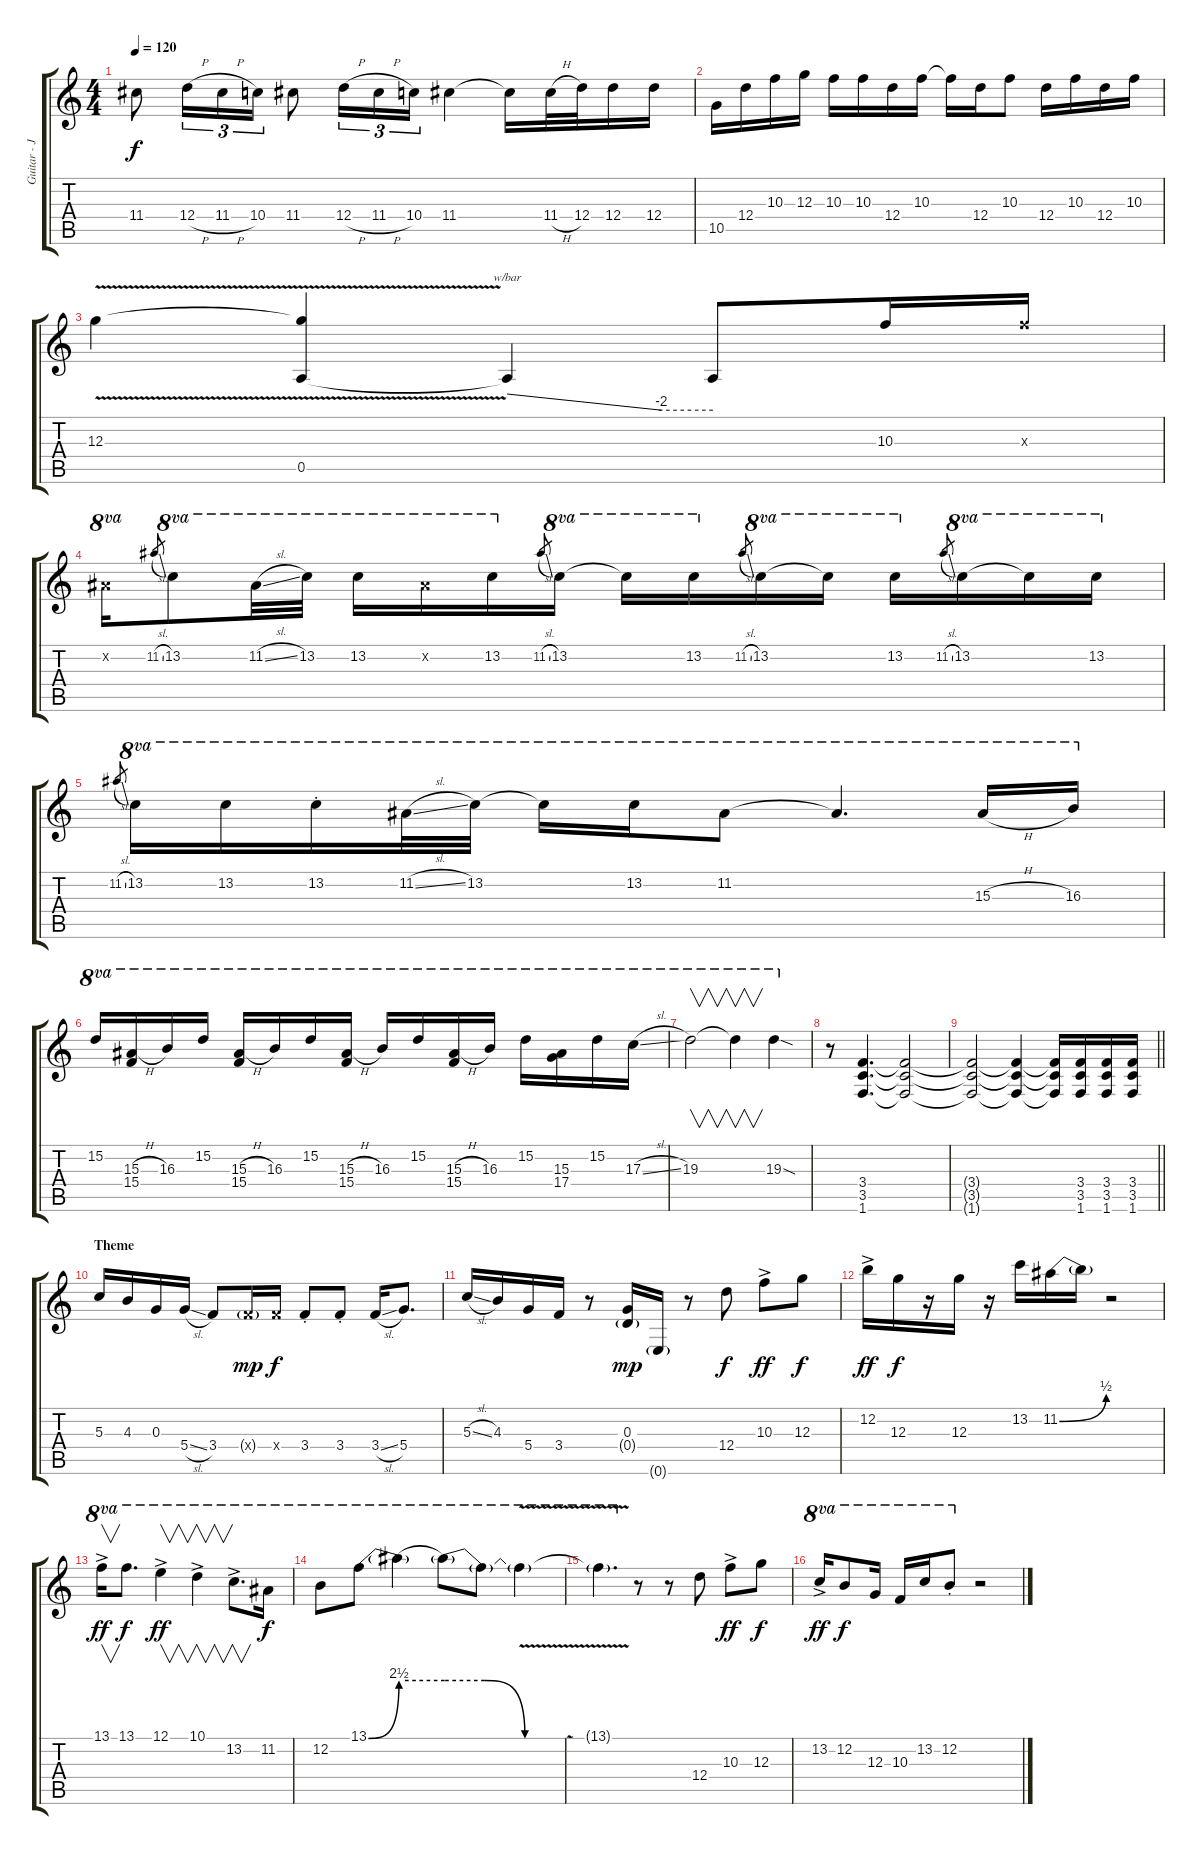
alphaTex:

\track ("Guitar - Jeff Beck" "Guitar - J") {instrument overdrivenguitar}
\staff {score tabs}
\tuning (E4 B3 G3 D3 A2 E2) {hide}
\ts (4 4)
\tempo 120
\clef g2
\ks c
11.4.8{dy f} 12.4{h}.16{tu (3 2)} 11.4{h}.16{tu (3 2)} 10.4.16{tu (3 2)} 11.4.8 12.4{h}.16{tu (3 2)} 11.4{h}.16{tu (3 2)} 10.4.16{tu (3 2)} 11.4.4 11.4{t}.16 11.4{h}.32 12.4.32 12.4.16 12.4.16 |
10.5.16 12.4.16 10.3.16 12.3.16 10.3.16 10.3.16 12.4.16 10.3.16 10.3{t}.16 12.4.16 10.3.8 12.4.16 10.3.16 12.4.16 10.3.16 |
12.3{v}.4 (12.3{t} 0.5).4 0.5{t}.4{tbe (custom default 0 0 45 -8 60 -8)} 0.5{t}.8 10.3.16 10.3{x}.16 |
11.2{x}.16{ot 8va} 11.2{sl}.8{gr} 13.2.8{ot 8va} 11.2{sl}.32{ot 8va} 13.2.32{ot 8va} 13.2.16{ot 8va} 11.2{x}.16{ot 8va} 13.2.16{ot 8va} 11.2{sl}.8{gr} 13.2.16{ot 8va} 13.2{t}.16{ot 8va} 13.2.16{ot 8va} 11.2{sl}.8{gr} 13.2.16{ot 8va} 13.2{t}.16{ot 8va} 13.2.16{ot 8va} 11.2{sl}.8{gr} 13.2.16{ot 8va} 13.2{t}.16{ot 8va} 13.2.16{ot 8va} |
11.2{sl}.8{gr} 13.2.16{ot 8va} 13.2.16{ot 8va} 13.2{st}.16{ot 8va} 11.2{sl}.32{ot 8va} 13.2.32{ot 8va} 13.2{t}.16{ot 8va} 13.2.16{ot 8va} 11.2.8{ot 8va} 11.2{t}.4{d ot 8va} 15.3{h}.16{ot 8va} 16.3.16{ot 8va} |
15.2.16{ot 8va} (15.3{h} 15.4).16{ot 8va} 16.3.16{ot 8va} 15.2.16{ot 8va} (15.3{h} 15.4).16{ot 8va} 16.3.16{ot 8va} 15.2.16{ot 8va} (15.3{h} 15.4).16{ot 8va} 16.3.16{ot 8va} 15.2.16{ot 8va} (15.3{h} 15.4).16{ot 8va} 16.3.16{ot 8va} 15.2.16{ot 8va} (15.3 17.4).16{ot 8va} 15.2.16{ot 8va} 17.3{sl}.16{ot 8va} |
19.3.2{v ot 8va} 19.3{t}.4{v ot 8va} 19.3{sod}.4{ot 8va} |
r.8 (3.4 3.5 1.6).4{d} (3.4{t} 3.5{t} 1.6{t}).2 |
\barLineRight lightlight
(3.4{t} 3.5{t} 1.6{t}).2 (3.4{t} 3.5{t} 1.6{t}).4 (3.4{t} 3.5{t} 1.6{t}).16 (3.4 3.5 1.6).16 (3.4 3.5 1.6).16 (3.4 3.5 1.6).16 |
\section ("" "Theme")
5.3.16 4.3.16 0.3.16 5.4{sl}.16 3.4.8 3.4{g x}.16{dy mp} 3.4{x}.16{dy f} 3.4{st}.8 3.4{st}.8 3.4{sl}.16 5.4.8{d} |
5.3{sl}.16 4.3.16 5.4.16 3.4.16 r.8 (0.3 0.4{g}).16{dy mp} 0.6{g}.16 r.8 12.4.8{dy f} 10.3{ac}.8{dy ff} 12.3.8{dy f} |
12.2{ac}.16{dy ff} 12.3.16{dy f} r.16 12.3.16 r.16 13.2.16 11.2{be (bend 0 0 60 2)}.16 11.2{t}.16 r.2 |
13.1{ac}.16{v ot 8va dy ff} 13.1.8{d ot 8va dy f} 12.1{ac}.4{v ot 8va dy ff} 10.1{ac}.4{v ot 8va} 13.2{ac}.8{v d ot 8va} 11.2.16{ot 8va dy f} |
12.2.8{ot 8va} 13.1{be (bend 0 0 60 10)}.8{ot 8va} 13.1{be (hold 0 10 60 10) t}.4{ot 8va} 13.1{be (custom 0 10 20 10 40 0 60 0) t}.8{ot 8va} 13.1{t}.8{ot 8va} 13.1{v t}.4{ot 8va} |
13.1{v t}.4{d ot 8va} r.8 r.8 12.4.8 10.3{ac}.8{dy ff} 12.3.8{dy f} |
13.2{ac}.16{ot 8va dy ff} 12.2.8{ot 8va dy f} 12.3.16{ot 8va} 10.3.16{ot 8va} 13.2.16{ot 8va} 12.2{st}.8{ot 8va} r.2
